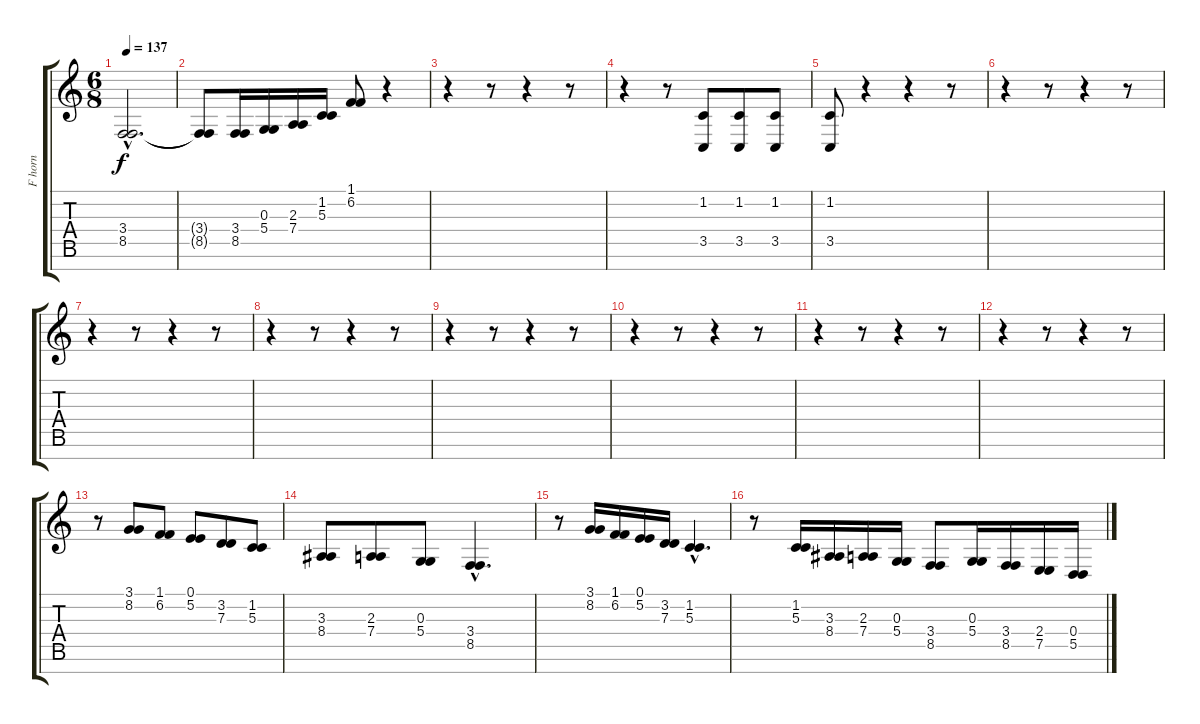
\track ("F horn" "F horn") {instrument frenchhorn}
\staff {score tabs}
\tuning (E4 B3 G3 D3 A2 E2 B1) {hide}
\ts (6 8)
\tempo 137
\clef g2
\ks c
(3.4{hac t} 8.5{hac t}).2{d dy f} |
(3.4{t} 8.5{t}).8 (3.4 8.5).16 (0.3 5.4).16 (2.3 7.4).16 (1.2 5.3).16 (1.1 6.2).8 r.4 |
r.4 r.8 r.4 r.8 |
r.4 r.8 (1.2 3.5).8 (1.2 3.5).8 (1.2 3.5).8 |
(1.2 3.5).8 r.4 r.4 r.8 |
r.4 r.8 r.4 r.8 |
r.4 r.8 r.4 r.8 |
r.4 r.8 r.4 r.8 |
r.4 r.8 r.4 r.8 |
r.4 r.8 r.4 r.8 |
r.4 r.8 r.4 r.8 |
r.4 r.8 r.4 r.8 |
r.8 (3.1 8.2).8 (1.1 6.2).8 (0.1 5.2).8 (3.2 7.3).8 (1.2 5.3).8 |
(3.3 8.4).8 (2.3 7.4).8 (0.3 5.4).8 (3.4{hac} 8.5{hac}).4{d} |
r.8 (3.1 8.2).16 (1.1 6.2).16 (0.1 5.2).16 (3.2 7.3).16 (1.2{hac} 5.3{hac}).4{d} |
r.8 (1.2 5.3).16 (3.3 8.4).16 (2.3 7.4).16 (0.3 5.4).16 (3.4 8.5).8 (0.3 5.4).16 (3.4 8.5).16 (2.4 7.5).16 (0.4 5.5).16
